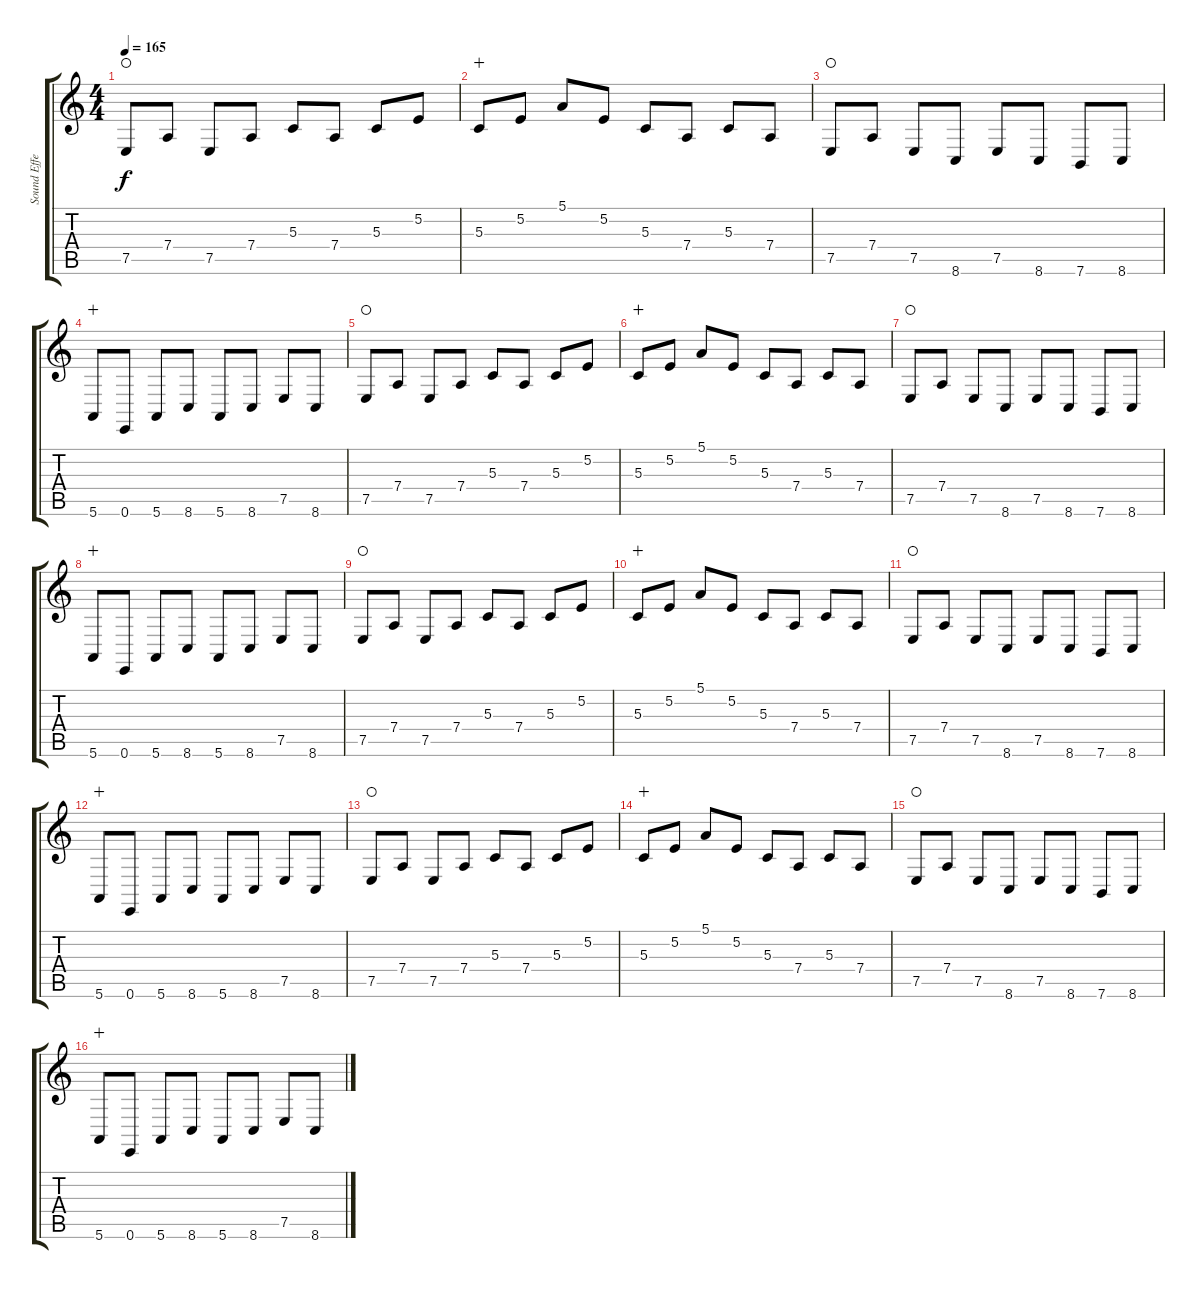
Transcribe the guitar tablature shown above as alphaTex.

\track ("Sound Effect" "Sound Effe") {instrument reversecymbal}
\staff {score tabs}
\tuning (E4 B3 G3 D3 A2 E2) {hide}
\ts (4 4)
\tempo 165
\clef g2
\ks c
7.5.8{dy f waho} 7.4.8 7.5.8 7.4.8 5.3.8 7.4.8 5.3.8 5.2.8 |
5.3.8{wahc} 5.2.8 5.1.8{volume 3} 5.2.8 5.3.8 7.4.8 5.3.8 7.4.8 |
7.5.8{waho} 7.4.8 7.5.8 8.6.8 7.5.8 8.6.8 7.6.8 8.6.8 |
5.6.8{volume 0 instrument lead2sawtooth wahc} 0.6.8{volume 10} 5.6.8 8.6.8 5.6.8 8.6.8 7.5.8 8.6.8 |
7.5.8{waho} 7.4.8 7.5.8 7.4.8 5.3.8 7.4.8 5.3.8{volume 3} 5.2.8 |
5.3.8{wahc} 5.2.8 5.1.8 5.2.8 5.3.8 7.4.8 5.3.8 7.4.8 |
7.5.8{waho} 7.4.8 7.5.8 8.6.8 7.5.8 8.6.8 7.6.8 8.6.8 |
5.6.8{volume 0 instrument lead2sawtooth wahc} 0.6.8{volume 10} 5.6.8 8.6.8 5.6.8 8.6.8 7.5.8 8.6.8 |
7.5.8{waho} 7.4.8 7.5.8 7.4.8 5.3.8 7.4.8 5.3.8{volume 3} 5.2.8 |
5.3.8{wahc} 5.2.8 5.1.8 5.2.8 5.3.8 7.4.8 5.3.8 7.4.8 |
7.5.8{waho} 7.4.8 7.5.8 8.6.8 7.5.8 8.6.8 7.6.8 8.6.8 |
5.6.8{volume 0 instrument lead2sawtooth wahc} 0.6.8{volume 10} 5.6.8 8.6.8 5.6.8 8.6.8 7.5.8 8.6.8 |
7.5.8{waho} 7.4.8 7.5.8 7.4.8 5.3.8 7.4.8 5.3.8{volume 3} 5.2.8 |
5.3.8{wahc} 5.2.8 5.1.8 5.2.8 5.3.8 7.4.8 5.3.8 7.4.8 |
7.5.8{waho} 7.4.8 7.5.8 8.6.8 7.5.8 8.6.8 7.6.8 8.6.8 |
5.6.8{volume 0 instrument lead2sawtooth wahc} 0.6.8{volume 10} 5.6.8 8.6.8 5.6.8 8.6.8 7.5.8 8.6.8
